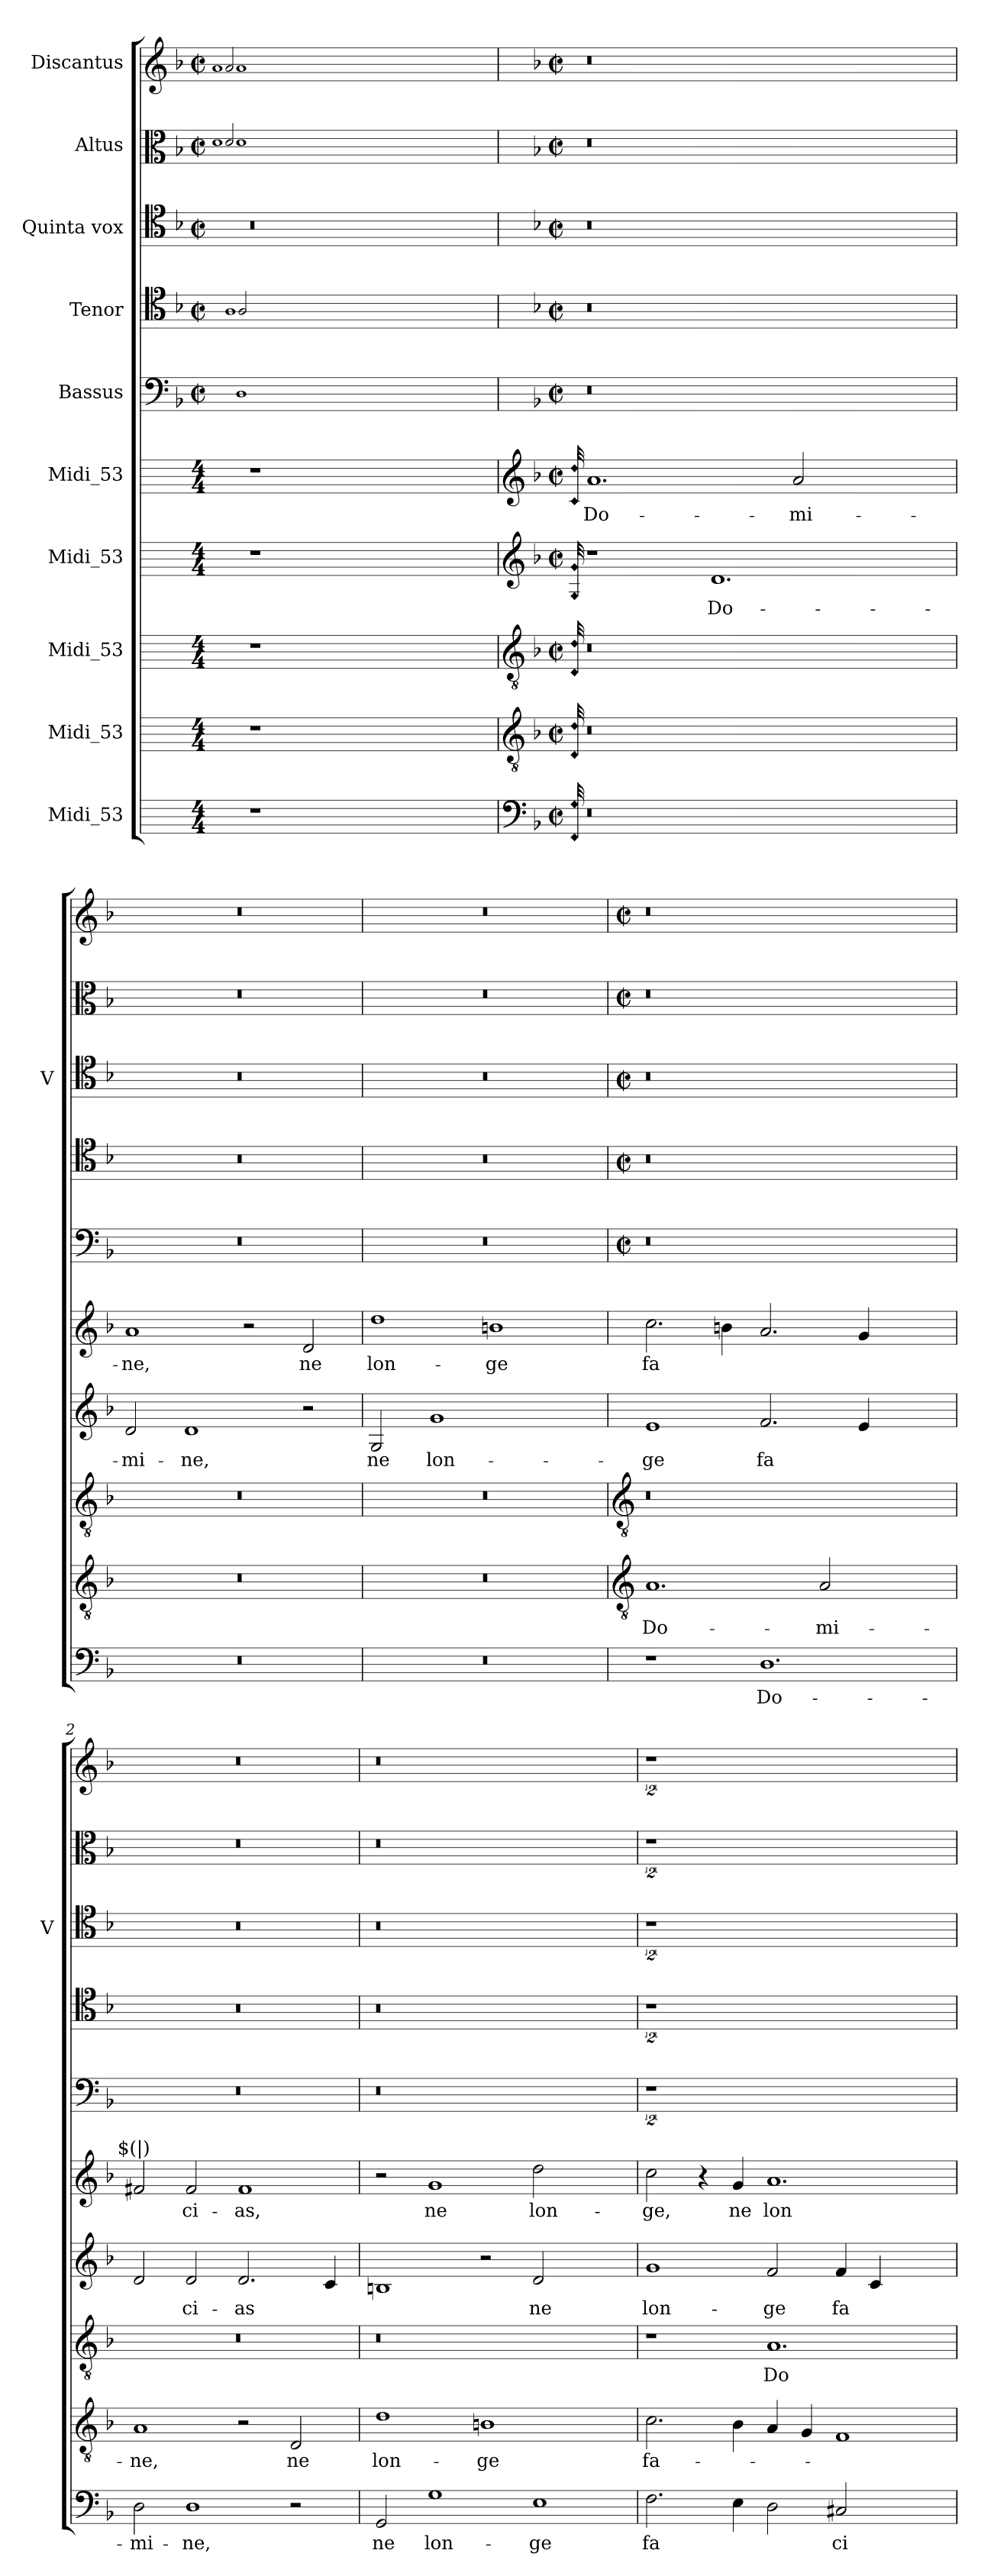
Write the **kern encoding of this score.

**kern	**text	**kern	**text	**kern	**text	**kern	**text	**kern	**text	**kern	**kern	**kern	**kern	**kern
*part10	*part10	*part9	*part9	*part8	*part8	*part7	*part7	*part6	*part6	*part5	*part4	*part3	*part2	*part1
*staff10	*staff10	*staff9	*staff9	*staff8	*staff8	*staff7	*staff7	*staff6	*staff6	*staff5	*staff4	*staff3	*staff2	*staff1
*I"Midi_53	*	*I"Midi_53	*	*I"Midi_53	*	*I"Midi_53	*	*I"Midi_53	*	*I"Bassus	*I"Tenor	*I"Quinta vox	*I"Altus	*I"Discantus
*	*	*	*	*	*	*	*	*	*	*	*	*I'V	*	*
*	*	*	*	*	*	*	*	*	*	*clefF4	*clefC4	*clefC4	*clefC3	*clefG2
*	*	*	*	*	*	*	*	*	*	*k[b-]	*k[b-]	*k[b-]	*k[b-]	*k[b-]
*	*	*	*	*	*	*	*	*	*	*F:	*F:	*F:	*F:	*F:
*M4/4	*	*M4/4	*	*M4/4	*	*M4/4	*	*M4/4	*	*M4/2	*M4/2	*M4/2	*M4/2	*M4/2
*	*	*	*	*	*	*	*	*	*	*met(c|)	*met(c|)	*met(c|)	*met(c|)	*met(c|)
=	=	=	=	=	=	=	=	=	=	=	=	=	=	=
.	.	.	.	.	.	.	.	.	.	.	.	.	1qqd	1qqa
.	.	.	.	.	.	.	.	.	.	.	1qqA	.	2qqd	2qqa
.	.	.	.	.	.	.	.	.	.	1qqD	2qqA	.	1qqd	1qqa
1r	.	1r	.	1r	.	1r	.	1r	.	0ryy	0ryy	0r	0ryy	0ryy
1ryy	.	1ryy	.	1ryy	.	1ryy	.	1ryy	.	.	.	.	.	.
!!LO:LB:g=z
=1	=1	=1	=1	=1	=1	=1	=1	=1	=1	=1	=1	=1	=1	=1
*clefF4	*	*clefGv2	*	*clefGv2	*	*clefG2	*	*clefG2	*	*	*	*	*	*
*k[b-]	*	*k[b-]	*	*k[b-]	*	*k[b-]	*	*k[b-]	*	*	*	*	*	*
*F:	*	*F:	*	*F:	*	*F:	*	*F:	*	*	*	*	*	*
*M4/2	*	*M4/2	*	*M4/2	*	*M4/2	*	*M4/2	*	*M4/2	*M4/2	*M4/2	*M4/2	*M4/2
*met(c|)	*	*met(c|)	*	*met(c|)	*	*met(c|)	*	*met(c|)	*	*met(c|)	*met(c|)	*met(c|)	*met(c|)	*met(c|)
!	!	!	!	!	!	!	!	!LO:N:n=1:head=diamond	!	!	!	!	!	!
!	!	!	!	!	!	!LO:N:n=1:head=diamond	!	!LO:N:n=2:head=diamond	!	!	!	!	!	!
!	!	!	!	!LO:N:n=1:head=diamond	!	!LO:N:n=2:head=diamond	!	!	!	!	!	!	!	!
!	!	!LO:N:n=1:head=diamond	!	!LO:N:n=2:head=diamond	!	!	!	!	!	!	!	!	!	!
!LO:N:n=1:head=diamond	!	!LO:N:n=2:head=diamond	!	!	!	!	!	!	!	!	!	!	!	!
!LO:N:n=2:head=diamond	!	!	!	!	!	!	!	!	!	!	!	!	!	!
32qqFF 32qqG	.	32qqD 32qqd	.	32qqD 32qqd	.	32qqG 32qqg	.	32qqc 32qqdd	.	.	.	.	.	.
!	!	!	!	!	!	!	!	!	!LO:LY:b	!	!	!	!	!
0r	.	0r	.	0r	.	1r	.	1.a	Do-	0r	0r	0r	0r	0r
!	!	!	!	!	!	!	!LO:LY:b	!	!	!	!	!	!	!
.	.	.	.	.	.	1.d	Do-	.	.	.	.	.	.	.
!	!	!	!	!	!	!	!	!	!LO:LY:b	!	!	!	!	!
.	.	.	.	.	.	.	.	2a	-mi-	.	.	.	.	.
2ryy	.	2ryy	.	2ryy	.	.	.	2ryy	.	2ryy	2ryy	2ryy	2ryy	2ryy
=1	=1	=1	=1	=1	=1	=1	=1	=1	=1	=1	=1	=1	=1	=1
!	!	!	!	!	!	!	!LO:LY:b	!	!LO:LY:b	!	!	!	!	!
0r	.	0r	.	0r	.	2d	-mi-	1a	-ne,	0r	0r	0r	0r	0r
!	!	!	!	!	!	!	!LO:LY:b	!	!	!	!	!	!	!
.	.	.	.	.	.	1d	-ne,	.	.	.	.	.	.	.
.	.	.	.	.	.	.	.	2r	.	.	.	.	.	.
!	!	!	!	!	!	!	!	!	!LO:LY:b	!	!	!	!	!
.	.	.	.	.	.	2r	.	2d	ne	.	.	.	.	.
=1	=1	=1	=1	=1	=1	=1	=1	=1	=1	=1	=1	=1	=1	=1
!	!	!	!	!	!	!	!LO:LY:b	!	!LO:LY:b	!	!	!	!	!
0r	.	0r	.	0r	.	2G	ne	1dd	lon-	0r	0r	0r	0r	0r
!	!	!	!	!	!	!	!LO:LY:b	!	!	!	!	!	!	!
.	.	.	.	.	.	1g	lon-	.	.	.	.	.	.	.
!	!	!	!	!	!	!	!	!	!LO:LY:b	!	!	!	!	!
.	.	.	.	.	.	.	.	1bn	-ge	.	.	.	.	.
.	.	.	.	.	.	2ryy	.	.	.	.	.	.	.	.
!!LO:LB:g=z
=2	=2	=2	=2	=2	=2	=2	=2	=2	=2	=2	=2	=2	=2	=2
*	*	*clefGv2	*	*clefGv2	*	*	*	*	*	*	*	*	*	*
*	*	*	*	*	*	*	*	*	*	*M4/2	*M4/2	*M4/2	*M4/2	*M4/2
*	*	*	*	*	*	*	*	*	*	*met(c|)	*met(c|)	*met(c|)	*met(c|)	*met(c|)
!	!	!	!LO:LY:b	!	!	!	!LO:LY:b	!	!LO:LY:b	!	!	!	!	!
1r	.	1.A	Do-	0r	.	1e	-ge	2.cc	fa	0r	0r	0r	0r	0r
.	.	.	.	.	.	.	.	4b	.	.	.	.	.	.
!	!LO:LY:b	!	!	!	!	!	!LO:LY:b	!	!	!	!	!	!	!
1.D	Do-	.	.	.	.	2.f	fa	2.a	.	.	.	.	.	.
!	!	!	!LO:LY:b	!	!	!	!	!	!	!	!	!	!	!
.	.	2A	-mi-	.	.	.	.	.	.	.	.	.	.	.
.	.	.	.	.	.	4e	.	4g	.	.	.	.	.	.
.	.	2ryy	.	2ryy	.	2ryy	.	2ryy	.	2ryy	2ryy	2ryy	2ryy	2ryy
=2	=2	=2	=2	=2	=2	=2	=2	=2	=2	=2	=2	=2	=2	=2
!	!	!	!	!	!	!	!	!LO:TX:a:cj:t=$(|)	!	!	!	!	!	!
!	!LO:LY:b	!	!LO:LY:b	!	!	!	!	!	!	!	!	!	!	!
2D	-mi-	1A	-ne,	0r	.	2d	.	2f#X	.	0r	0r	0r	0r	0r
!	!LO:LY:b	!	!	!	!	!	!LO:LY:b	!	!LO:LY:b	!	!	!	!	!
1D	-ne,	.	.	.	.	2d	ci-	2f#	ci-	.	.	.	.	.
!	!	!	!	!	!	!	!LO:LY:b	!	!LO:LY:b	!	!	!	!	!
.	.	2r	.	.	.	2.d	-as	1f#	-as,	.	.	.	.	.
!	!	!	!LO:LY:b	!	!	!	!	!	!	!	!	!	!	!
2r	.	2D	ne	.	.	.	.	.	.	.	.	.	.	.
.	.	.	.	.	.	4c	.	.	.	.	.	.	.	.
=2	=2	=2	=2	=2	=2	=2	=2	=2	=2	=2	=2	=2	=2	=2
!	!LO:LY:b	!	!LO:LY:b	!	!	!	!	!	!	!	!	!	!	!
2GG	ne	1d	lon-	0r	.	1Bn	.	2r	.	0r	0r	0r	0r	0r
!	!LO:LY:b	!	!	!	!	!	!	!	!LO:LY:b	!	!	!	!	!
1G	lon-	.	.	.	.	.	.	1g	ne	.	.	.	.	.
!	!	!	!LO:LY:b	!	!	!	!	!	!	!	!	!	!	!
.	.	1Bn	-ge	.	.	2r	.	.	.	.	.	.	.	.
!	!LO:LY:b	!	!	!	!	!	!LO:LY:b	!	!LO:LY:b	!	!	!	!	!
1E	-ge	.	.	.	.	2d	ne	2dd	lon-	.	.	.	.	.
.	.	2ryy	.	2ryy	.	2ryy	.	2ryy	.	2ryy	2ryy	2ryy	2ryy	2ryy
=2	=2	=2	=2	=2	=2	=2	=2	=2	=2	=2	=2	=2	=2	=2
!	!LO:LY:b	!	!LO:LY:b	!	!	!	!LO:LY:b	!	!LO:LY:b	!	!	!	!	!
2.F	fa-	2.c	fa-	1r	.	1g	lon-	2cc	-ge,	2%5r	2%5r	2%5r	2%5r	2%5r
.	.	.	.	.	.	.	.	4r	.	.	.	.	.	.
!	!	!	!	!	!	!	!	!	!LO:LY:b	!	!	!	!	!
4E	.	4B-	.	.	.	.	.	4g	ne	.	.	.	.	.
!	!LO:LY:b	!	!	!	!LO:LY:b	!	!LO:LY:b	!	!LO:LY:b	!	!	!	!	!
2D	--	4A	.	1.A	Do-	2f	-ge	1.a	lon-	.	.	.	.	.
.	.	4G	.	.	.	.	.	.	.	.	.	.	.	.
!	!LO:LY:b	!	!	!	!	!	!LO:LY:b	!	!	!	!	!	!	!
2C#X	ci-	1F	.	.	.	4f	fa	.	.	.	.	.	.	.
.	.	.	.	.	.	4c	.	.	.	.	.	.	.	.
2ryy	.	.	.	.	.	2ryy	.	.	.	.	.	.	.	.
=	=	=	=	=	=	=	=	=	=	=	=	=	=	=
*-	*-	*-	*-	*-	*-	*-	*-	*-	*-	*-	*-	*-	*-	*-
